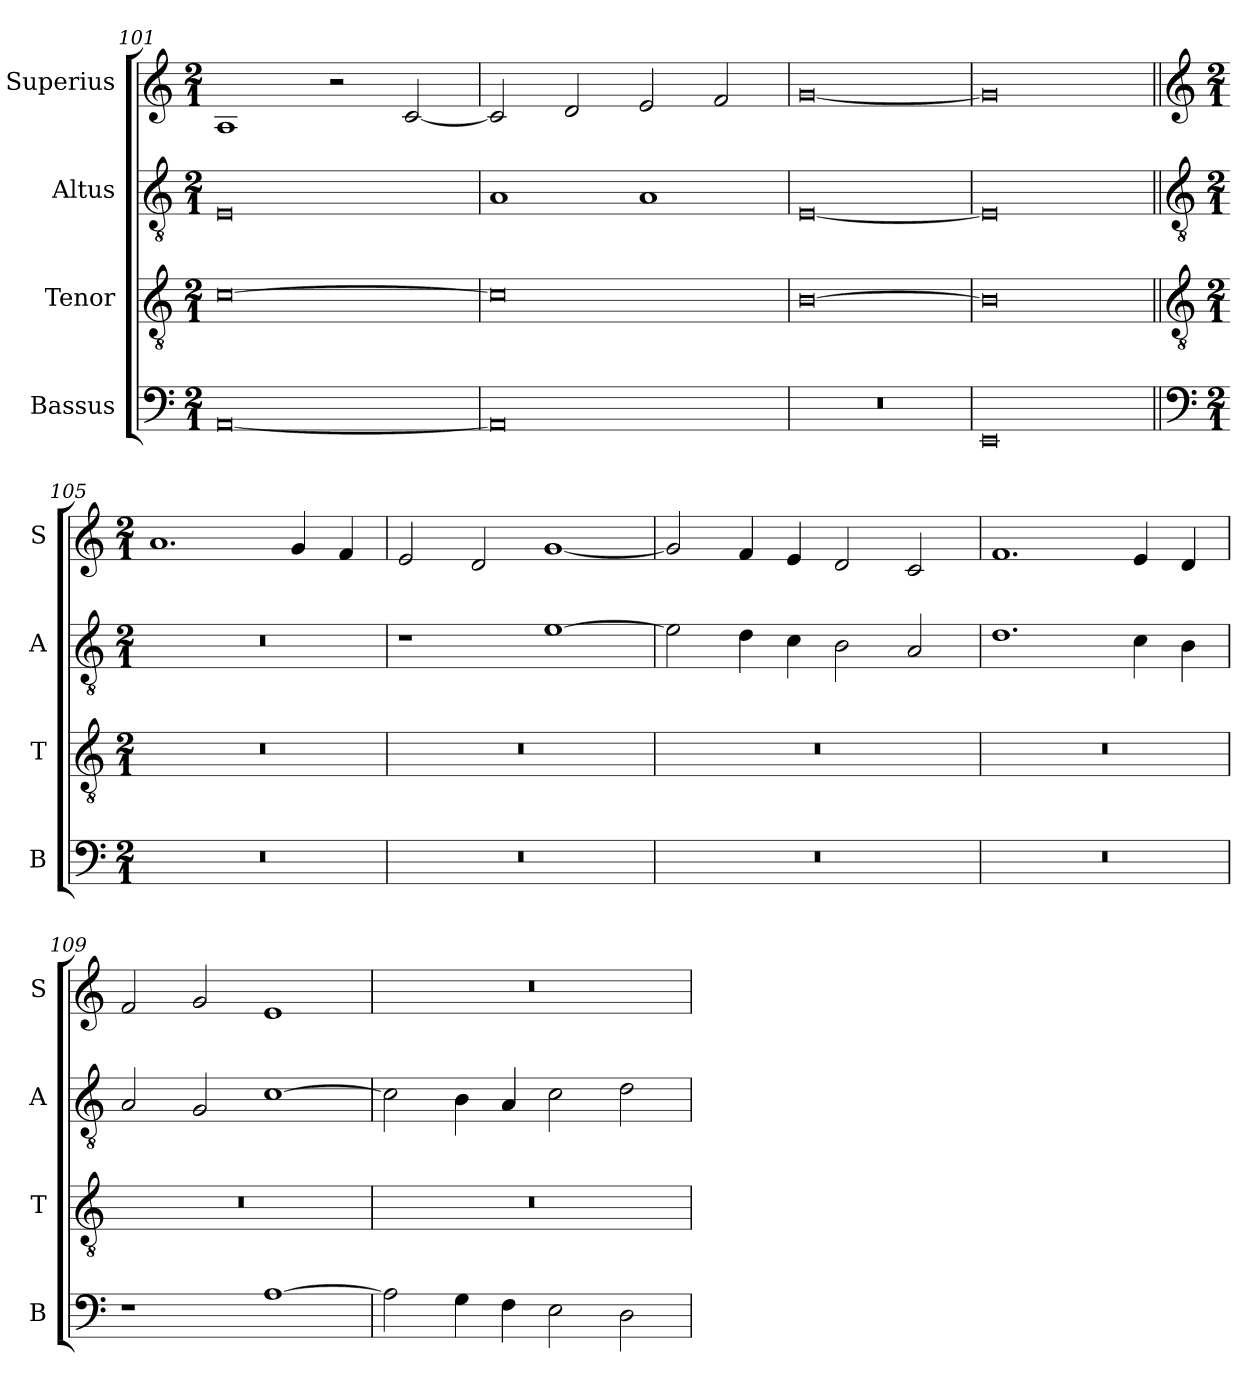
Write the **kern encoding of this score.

**kern	**kern	**kern	**kern
*part4	*part3	*part2	*part1
*staff4	*staff3	*staff2	*staff1
*I"Bassus	*I"Tenor	*I"Altus	*I"Superius
*I'B	*I'T	*I'A	*I'S
*clefF4	*clefGv2	*clefGv2	*clefG2
*k[]	*k[]	*k[]	*k[]
*M2/1	*M2/1	*M2/1	*M2/1
=101	=101	=101	=101
[0AA	[0c	0E	1A
.	.	.	2r
.	.	.	[2c/
=102	=102	=102	=102
0AA]	0c]	1A	2c/]
.	.	.	2d/
.	.	1A	2e/
.	.	.	2f/
=103	=103	=103	=103
0r	[0B	[0E	[0g
=104	=104	=104	=104
0EE	0B]	0E]	0g]
!!LO:LB:g=z
=105||	=105||	=105||	=105||
*clefF4	*clefGv2	*clefGv2	*clefG2
*k[]	*k[]	*k[]	*k[]
*M2/1	*M2/1	*M2/1	*M2/1
0r	0r	0r	1.a
.	.	.	4g/
.	.	.	4f/
=106	=106	=106	=106
0r	0r	1r	2e/
.	.	.	2d/
.	.	[1e	[1g
=107	=107	=107	=107
0r	0r	2e\]	2g/]
.	.	4d\	4f/
.	.	4c\	4e/
.	.	2B\	2d/
.	.	2A/	2c/
=108	=108	=108	=108
0r	0r	1.d	1.f
.	.	4c\	4e/
.	.	4B\	4d/
=109	=109	=109	=109
1r	0r	2A/	2f/
.	.	2G/	2g/
[1A	.	[1c	1e
=110	=110	=110	=110
2A\]	0r	2c\]	0r
4G\	.	4B\	.
4F\	.	4A/	.
2E\	.	2c\	.
2D\	.	2d\	.
=	=	=	=
*-	*-	*-	*-
